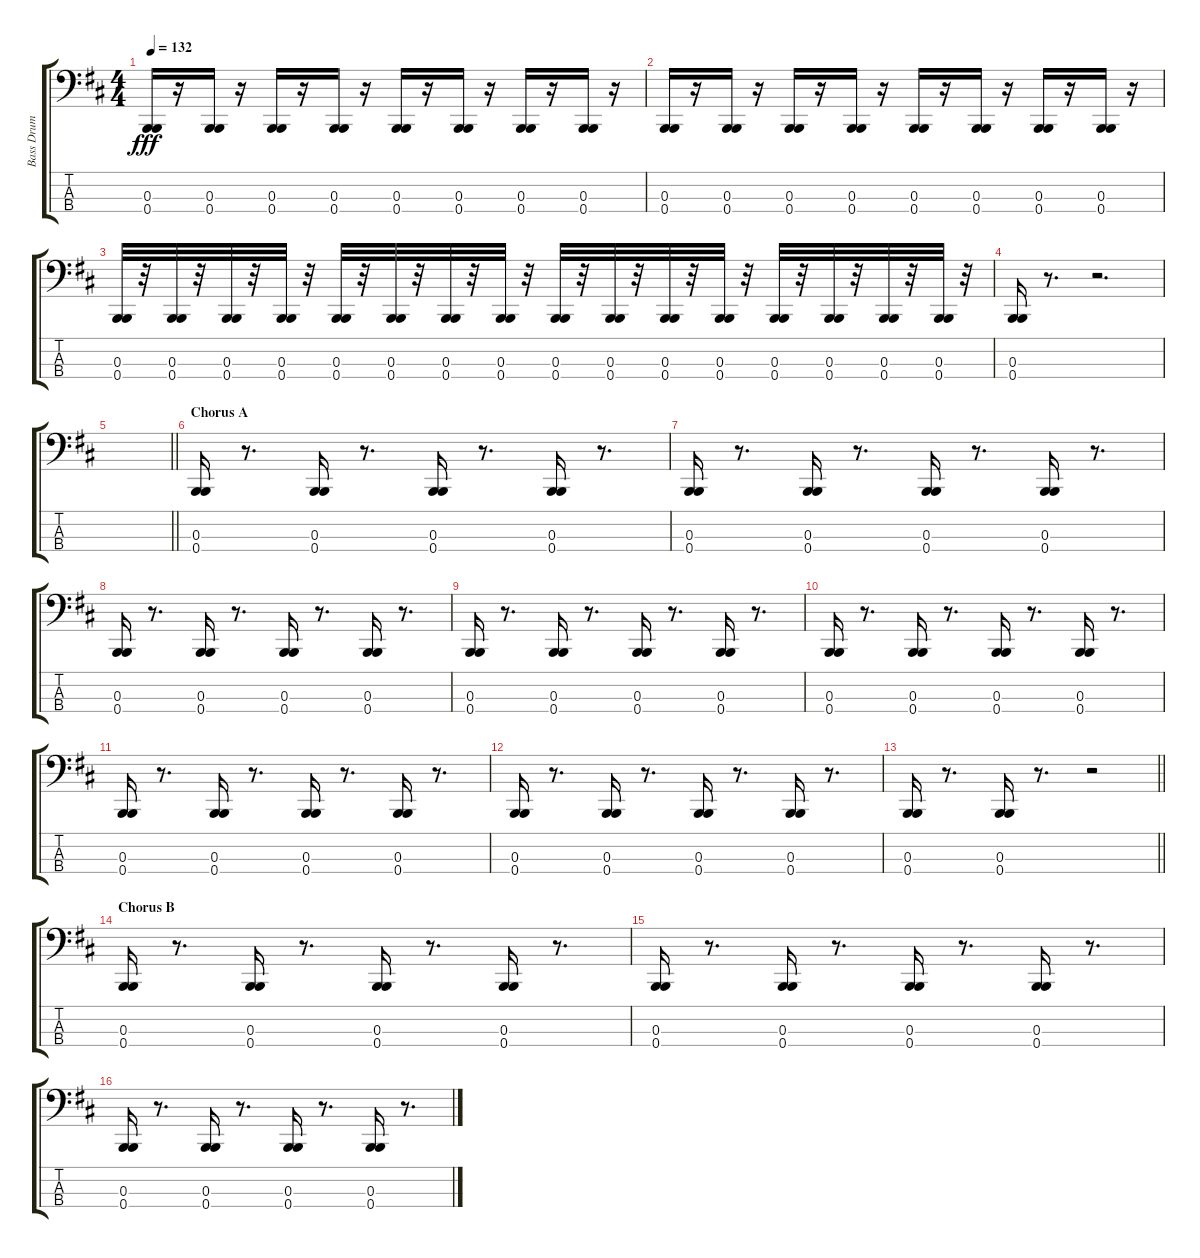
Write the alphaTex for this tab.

\track ("Bass Drum Effect" "Bass Drum ") {instrument synthbass2}
\staff {score tabs}
\tuning (G2 D2 B0 B0) {hide}
\ts (4 4)
\tempo 132
\clef f4
\ks d
(0.3 0.4).16{dy fff} r.16 (0.3 0.4).16 r.16 (0.3 0.4).16 r.16 (0.3 0.4).16 r.16 (0.3 0.4).16 r.16 (0.3 0.4).16 r.16 (0.3 0.4).16 r.16 (0.3 0.4).16 r.16 |
(0.3 0.4).16 r.16 (0.3 0.4).16 r.16 (0.3 0.4).16 r.16 (0.3 0.4).16 r.16 (0.3 0.4).16 r.16 (0.3 0.4).16 r.16 (0.3 0.4).16 r.16 (0.3 0.4).16 r.16 |
(0.3 0.4).32 r.32 (0.3 0.4).32 r.32 (0.3 0.4).32 r.32 (0.3 0.4).32 r.32 (0.3 0.4).32 r.32 (0.3 0.4).32 r.32 (0.3 0.4).32 r.32 (0.3 0.4).32 r.32 (0.3 0.4).32 r.32 (0.3 0.4).32 r.32 (0.3 0.4).32 r.32 (0.3 0.4).32 r.32 (0.3 0.4).32 r.32 (0.3 0.4).32 r.32 (0.3 0.4).32 r.32 (0.3 0.4).32 r.32 |
(0.3 0.4).16 r.8{d} r.2{d} |
\barLineRight lightlight
|
\section ("" "Chorus A")
(0.3 0.4).16 r.8{d} (0.3 0.4).16 r.8{d} (0.3 0.4).16 r.8{d} (0.3 0.4).16 r.8{d} |
(0.3 0.4).16 r.8{d} (0.3 0.4).16 r.8{d} (0.3 0.4).16 r.8{d} (0.3 0.4).16 r.8{d} |
(0.3 0.4).16 r.8{d} (0.3 0.4).16 r.8{d} (0.3 0.4).16 r.8{d} (0.3 0.4).16 r.8{d} |
(0.3 0.4).16 r.8{d} (0.3 0.4).16 r.8{d} (0.3 0.4).16 r.8{d} (0.3 0.4).16 r.8{d} |
(0.3 0.4).16 r.8{d} (0.3 0.4).16 r.8{d} (0.3 0.4).16 r.8{d} (0.3 0.4).16 r.8{d} |
(0.3 0.4).16 r.8{d} (0.3 0.4).16 r.8{d} (0.3 0.4).16 r.8{d} (0.3 0.4).16 r.8{d} |
(0.3 0.4).16 r.8{d} (0.3 0.4).16 r.8{d} (0.3 0.4).16 r.8{d} (0.3 0.4).16 r.8{d} |
\barLineRight lightlight
(0.3 0.4).16 r.8{d} (0.3 0.4).16 r.8{d} r.2 |
\section ("" "Chorus B")
(0.3 0.4).16 r.8{d} (0.3 0.4).16 r.8{d} (0.3 0.4).16 r.8{d} (0.3 0.4).16 r.8{d} |
(0.3 0.4).16 r.8{d} (0.3 0.4).16 r.8{d} (0.3 0.4).16 r.8{d} (0.3 0.4).16 r.8{d} |
(0.3 0.4).16 r.8{d} (0.3 0.4).16 r.8{d} (0.3 0.4).16 r.8{d} (0.3 0.4).16 r.8{d}
